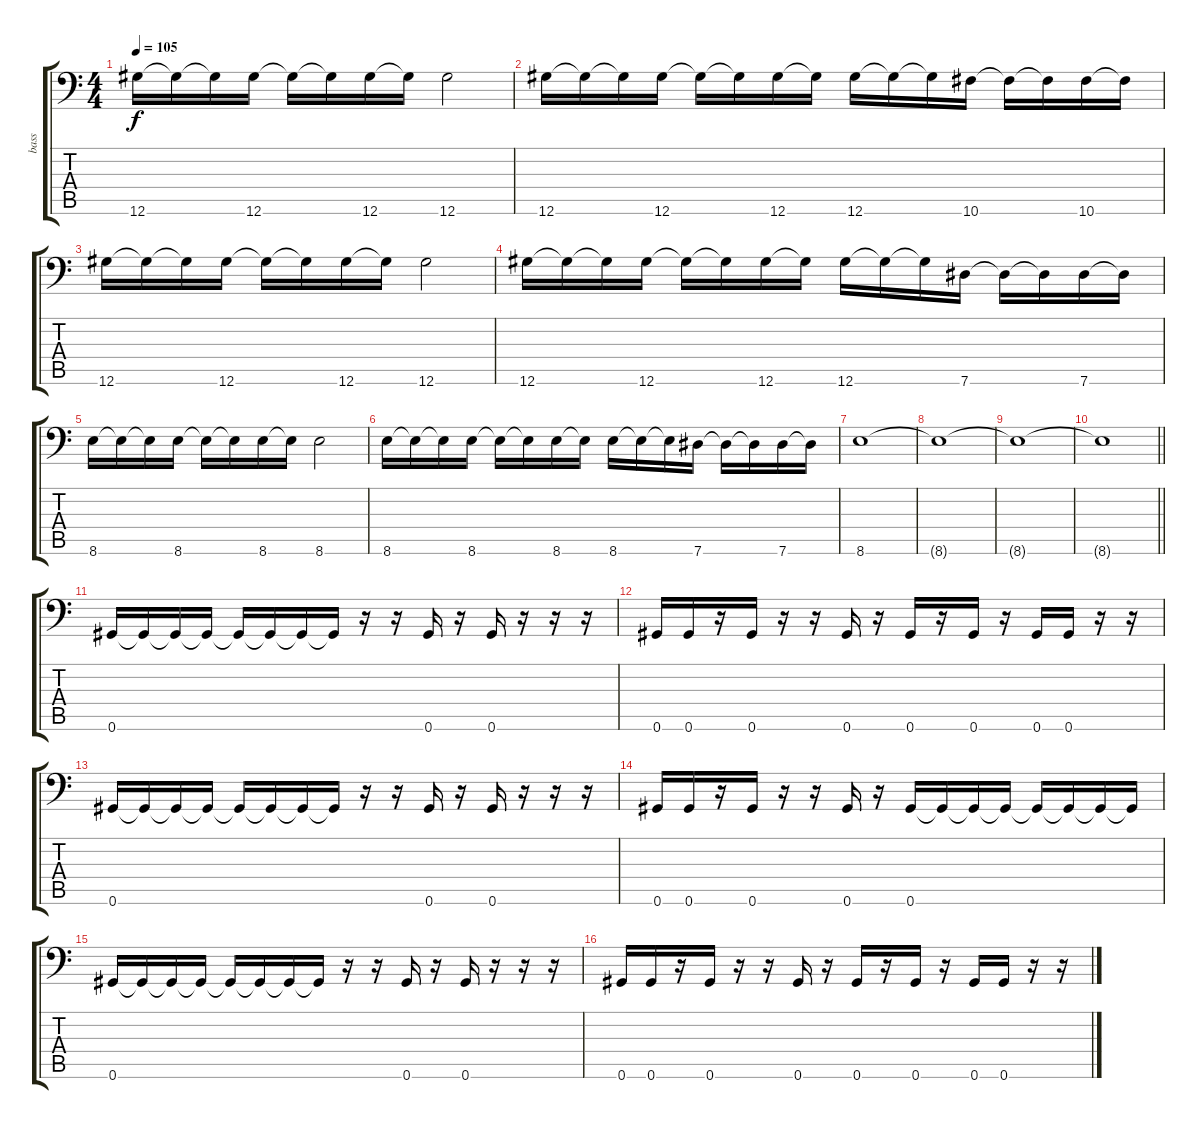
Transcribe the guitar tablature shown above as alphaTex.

\track ("bass" "bass") {instrument electricbassfinger}
\staff {score tabs}
\tuning (Bb3 F3 Db3 Ab2 Eb2 Ab1) {hide}
\ts (4 4)
\section ("" "")
\tempo 105
\clef f4
\ks c
12.6.16{dy f} 12.6{t}.16 12.6{t}.16 12.6.16 12.6{t}.16 12.6{t}.16 12.6.16 12.6{t}.16 12.6.2 |
12.6.16 12.6{t}.16 12.6{t}.16 12.6.16 12.6{t}.16 12.6{t}.16 12.6.16 12.6{t}.16 12.6.16 12.6{t}.16 12.6{t}.16 10.6.16 10.6{t}.16 10.6{t}.16 10.6.16 10.6{t}.16 |
12.6.16 12.6{t}.16 12.6{t}.16 12.6.16 12.6{t}.16 12.6{t}.16 12.6.16 12.6{t}.16 12.6.2 |
12.6.16 12.6{t}.16 12.6{t}.16 12.6.16 12.6{t}.16 12.6{t}.16 12.6.16 12.6{t}.16 12.6.16 12.6{t}.16 12.6{t}.16 7.6.16 7.6{t}.16 7.6{t}.16 7.6.16 7.6{t}.16 |
8.6.16 8.6{t}.16 8.6{t}.16 8.6.16 8.6{t}.16 8.6{t}.16 8.6.16 8.6{t}.16 8.6.2 |
8.6.16 8.6{t}.16 8.6{t}.16 8.6.16 8.6{t}.16 8.6{t}.16 8.6.16 8.6{t}.16 8.6.16 8.6{t}.16 8.6{t}.16 7.6.16 7.6{t}.16 7.6{t}.16 7.6.16 7.6{t}.16 |
8.6.1 |
8.6{t}.1 |
8.6{t}.1 |
\barLineRight lightlight
8.6{t}.1 |
\section ("" "")
0.6.16 0.6{t}.16 0.6{t}.16 0.6{t}.16 0.6{t}.16 0.6{t}.16 0.6{t}.16 0.6{t}.16 r.16 r.16 0.6.16 r.16 0.6.16 r.16 r.16 r.16 |
0.6.16 0.6.16 r.16 0.6.16 r.16 r.16 0.6.16 r.16 0.6.16 r.16 0.6.16 r.16 0.6.16 0.6.16 r.16 r.16 |
0.6.16 0.6{t}.16 0.6{t}.16 0.6{t}.16 0.6{t}.16 0.6{t}.16 0.6{t}.16 0.6{t}.16 r.16 r.16 0.6.16 r.16 0.6.16 r.16 r.16 r.16 |
0.6.16 0.6.16 r.16 0.6.16 r.16 r.16 0.6.16 r.16 0.6.16 0.6{t}.16 0.6{t}.16 0.6{t}.16 0.6{t}.16 0.6{t}.16 0.6{t}.16 0.6{t}.16 |
0.6.16 0.6{t}.16 0.6{t}.16 0.6{t}.16 0.6{t}.16 0.6{t}.16 0.6{t}.16 0.6{t}.16 r.16 r.16 0.6.16 r.16 0.6.16 r.16 r.16 r.16 |
0.6.16 0.6.16 r.16 0.6.16 r.16 r.16 0.6.16 r.16 0.6.16 r.16 0.6.16 r.16 0.6.16 0.6.16 r.16 r.16
